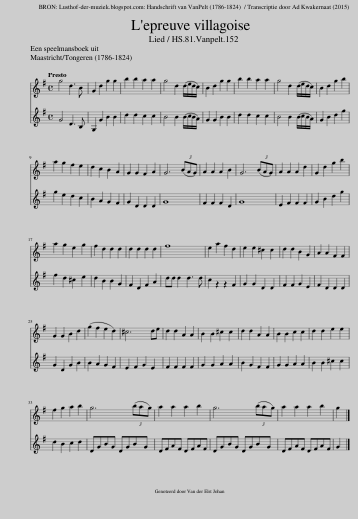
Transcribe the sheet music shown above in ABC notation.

X:1
%%score 1 2
L:1/8
Q:1/4=187
M:4/4
I:linebreak $
K:G
U:s=!stemless!
V:1 treble
V:2 treble
V:1
 g4 d3 B | G2 d2 g2 g2 | b2 b2 a2 a2 | g4 d2 (d/e/d/c/) | B2 d2 g2 g2 | %5
 b2 b2 a2 a2 | g4 d2 (d/e/d/c/) | B2 d2 g2 b2 |$ a2 g2 f2 e2 | d2 c2 B2 A2 | %10
 G2 G2 F2 A2 | G6 (3(BAG) | A2 A2 A2 B2 | G6 (3(BAG) | A2 A2 A2 d2 | %15
 G2 d2 g2 b2 |$ a2 g2 e2 g2 | f2 d2 d2 d2 | d2 d2 d2 d2 | sf8 | %20
 e2 a2 f2 d2 | e2 e2 ^c2 c2 | d2 d2 B2 G2 | A2 A2 F2 F2 |$ G2 G2 B2 d2 | %25
 (g2 f2 e2 d2) | ^c6 de | d2 d2 A2 A2 | B2 B2 ^c2 c2 | d2 d2 A2 A2 | %30
 B2 B2 c2 c2 | d2 d2 e2 e2 |$ f2 g2 a2 b2 | g6 (3(bag) | a2 a2 a2 b2 | %35
 g6 (3(bag) | a2 a2 a2 b2 | g2 |] %38
V:2
 G4 D3 B, | G,2 G2 B2 B2 | d2 d2 c2 c2 | B4 B2 (B/c/B/A/) | G2 G2 B2 B2 | %5
 d2 d2 c2 c2 | B4 B2 (B/c/B/A/) | G2 B2 d2 g2 |$ g2 e2 d2 c2 | B2 A2 G2 F2 | %10
 G2 D2 D2 D2 | sG8 | F2 F2 F2 D2 | sG8 | E2 F2 F2 F2 | %15
 G2 B2 d2 g2 |$ f2 d2 ^c2 e2 | d2 B2 B2 G2 | F2 D2 F2 A2 | dd d2 d3 d | %20
 c2 z2 z2 F2 | G2 G2 D2 D2 | F2 F2 G2 E2 | F2 D2 D2 D2 |$ G2 D2 G2 B2 | %25
 B2 A2 G2 F2 | E2 F2 G2 E2 | F2 F2 F2 F2 | G2 G2 A2 A2 | B2 G2 F2 F2 | %30
 G2 G2 A2 A2 | B2 B2 ^c2 c2 |$ d2 B2 c2 d2 | DGBG DGBG | DFAF DFAF | %35
 DGBG DGBG | DFAF DFAF | G2 |] %38
